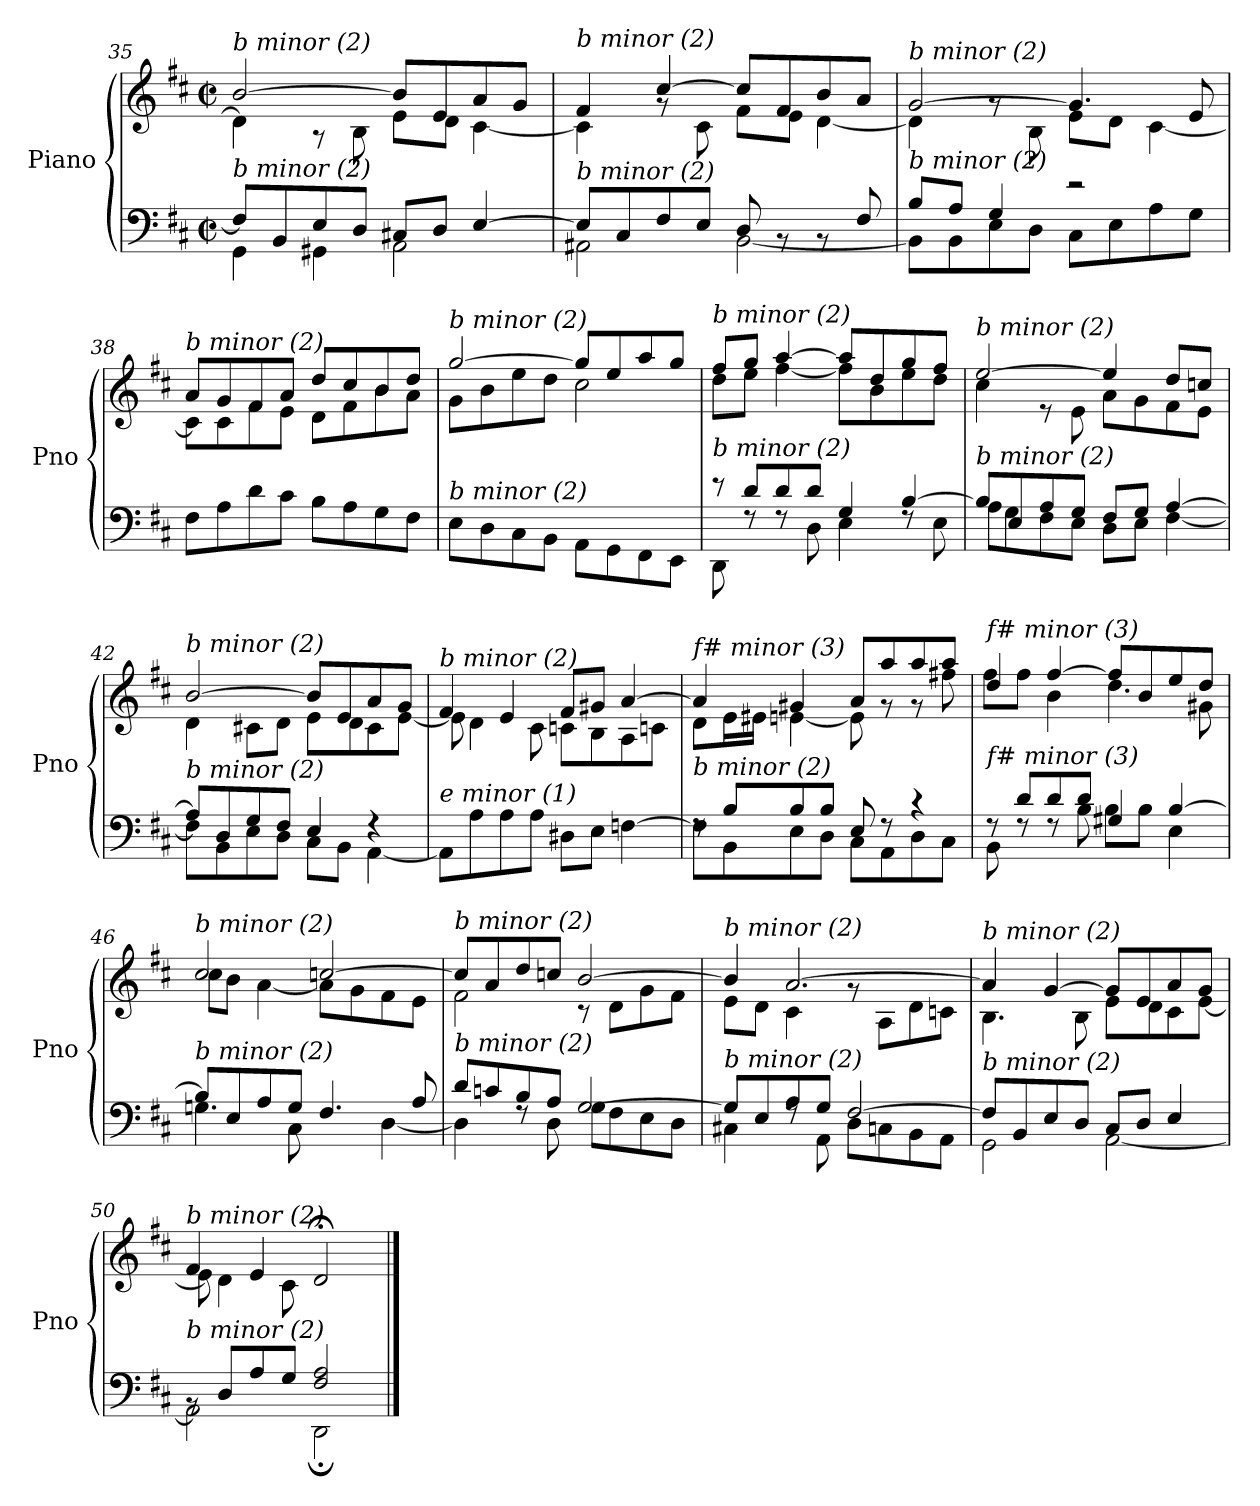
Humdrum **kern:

**kern	**kern
*part1	*part1
*staff2	*staff1
*I"Piano	*
*I'Pno	*
*clefF4	*clefG2
*k[f#c#]	*k[f#c#]
*M2/2	*M2/2
*met(c|)	*met(c|)
=35	=35
*^	*^
!	!	!LO:TX:i:t=b minor (2)	!
!LO:TX:i:t=b minor (2)	!	!	!
8F#/L]	4GG\	[2b/	4d\]
8BB/	.	.	.
8E/	4GG#X\	.	8r
8D/J	.	.	8B\
8C#X/L	2AA\	8b/L]	8e\L
8D/J	.	8e/	8d\J
[4E/	.	8a/	[4c#\
.	.	8g/J	.
!!LO:LB:g=z	!!
=36	=36	=36	=36
!	!	!LO:TX:i:t=b minor (2)	!
!LO:TX:i:t=b minor (2)	!	!	!
8E/L]	2AA#X\	4f#/	4c#\]
8C#/	.	.	.
8F#/	.	[4cc#/	8rg
8E/J	.	.	8c#\
8D/	[2BB\	8cc#/L]	8f#\L
8rBB	.	8f#/	8e\J
8rBB	.	8b/	[4d\
8F#/	.	8a/J	.
=37	=37	=37	=37
!	!	!LO:TX:i:t=b minor (2)	!
!LO:TX:i:t=b minor (2)	!	!	!
8B/L	8BB\L]	[2g/	4d\]
8A/J	8BB\	.	.
4G/	8E\	.	8rg
.	8D\J	.	8B\
2r	8C#\L	4.g/]	8e\L
.	8E\	.	8d\J
.	8A\	.	[4c#\
.	8G\J	8e/	.
=38	=38	=38	=38
!	!	!LO:TX:i:t=b minor (2)	!
!LO:TX:i:t=b minor (2)	!	!	!
*v	*v	*	*
8F#\L	8a/L	8c#\L]
8A\	8g/	8c#\
8d\	8f#/	8f#\
8c#\J	8a/J	8e\J
8B\L	8dd/L	8d\L
8A\	8cc#/	8f#\
8G\	8b/	8b\
8F#\J	8dd/J	8a\J
=39	=39	=39
!	!LO:TX:i:t=b minor (2)	!
!LO:TX:i:t=b minor (2)	!	!
8E\L	[2gg/	8g\L
8D\	.	8b\
8C#\	.	8ee\
8BB\J	.	8dd\J
8AA\L	8gg/L]	2cc#\
8GG\	8ee/	.
8FF#\	8aa/	.
8EE\J	8gg/J	.
=40	=40	=40
*^	*	*
!	!	!LO:TX:i:t=b minor (2)	!
!LO:TX:i:t=b minor (2)	!	!	!
8r	8DD\	8ff#/L	8dd\L
8d/L	8rF	8gg/J	8ee\J
8d/	8rF	[4aa/	[4ff#\
8d/J	8D\	.	.
4G/	4E\	8aa/L]	8ff#\L]
.	.	8dd/	8b\
[4B/	8rF	8gg/	8ee\
.	8E\	8ff#/J	8dd\J
!!LO:LB:g=z	!!
=41	=41	=41	=41
!	!	!LO:TX:i:t=b minor (2)	!
!LO:TX:i:t=b minor (2)	!	!	!
8B/L]	8A\L	[2ee/	4cc#\
8E/	8G\	.	.
8A/	8F#\	.	8r
8G/J	8E\J	.	8e\
8F#/L	8D\L	4ee/]	8a\L
8G/J	8E\J	.	8g\
[4A/	[4F#\	8dd/L	8f#\
.	.	8ccn/J	8e\J
=42	=42	=42	=42
!	!	!LO:TX:i:t=b minor (2)	!
!LO:TX:i:t=b minor (2)	!	!	!
8A/L]	8F#\L]	[2b/	4d\
8D/	8BB\	.	.
8G/	8E\	.	8c#X\L
8F#/J	8D\J	.	8d\J
4E/	8C#\L	8b/L]	8e\L
.	8BB\J	8e/	8d\
4r	[4AA\	8a/	8c#\
.	.	8g/J	[8e\J
*v	*v	*	*
=43	=43	=43
!	!LO:TX:i:t=b minor (2)	!
!LO:TX:i:t=e minor (1)	!	!
8AA\L]	4f#/	8e\]
8A\	.	4d\
8A\	4e/	.
8A\J	.	8c#\
8D#X\L	8f#/L	8cn\L
8E\J	8g#X/J	8B\
[4Fn\	[4a/	8A\
.	.	8cn\J
=44	=44	=44
*^	*	*
!	!	!LO:TX:i:t=f# minor (3)	!
!LO:TX:i:t=b minor (2)	!	!	!
8rF	8F\L]	4a/]	8d\L
8B/L	8BB\	.	16e\L
.	.	.	16e#Xi\JJ
8B/	8E\	4g#X/	[4e\
8B/J	8D\J	.	.
8E/	8C#\L	8a/L	8e\]
8r	8AA\	8aa/	8r
4r	8D\	8aa/	8r
.	8C#\J	8aa/J	8ff#X\
!!LO:PB:g=z	!!
=45	=45	=45	=45
!	!	!LO:TX:i:t=f# minor (3)	!
!LO:TX:i:t=f# minor (3)	!	!	!
8rF	8BB\	4dd/	8ff#\L
8d/L	8rF	.	8ff#\J
8d/	8rF	[4ff#/	4b\
8d/J	8B\	.	.
4G#X/	8B\L	8ff#/L]	4.dd\
.	8B\J	8b/	.
[4B/	4E\	8ee/	.
.	.	8dd/J	8g#X\
=46	=46	=46	=46
!	!	!LO:TX:i:t=b minor (2)	!
!LO:TX:i:t=b minor (2)	!	!	!
8B/L]	4.Gn\	2cc#/	8cc#\L
8E/	.	.	8b\J
8A/	.	.	[4a\
8G/J	8C#\	.	.
4.F#/	8F#\Lyy	[2ccn/	8a\L]
.	8E\J	.	8g\
.	[4D\	.	8f#\
8A/	.	.	8e\J
=47	=47	=47	=47
!	!	!LO:TX:i:t=b minor (2)	!
!LO:TX:i:t=b minor (2)	!	!	!
8d/L	4D\]	8cc/L]	2f#\
8cn/	.	8a/	.
8B/	8rF	8dd/	.
8A/J	8D\	8ccn/J	.
[2G/	8G\L	[2b/	8r
.	8F#\	.	8d\L
.	8E\	.	8g\
.	8D\J	.	8f#\J
!!LO:LB:g=z	!!
=48	=48	=48	=48
!	!	!LO:TX:i:t=b minor (2)	!
!LO:TX:i:t=b minor (2)	!	!	!
8G/L]	4C#X\	4b/]	8e\L
8E/	.	.	8d\J
8A/	8rF	[2.a/	4c#\
8G/J	8AA\	.	.
[2F#/	8D\L	.	8rg
.	8Cn\	.	8A\L
.	8BB\	.	8d\
.	8AA\J	.	8cn\J
=49	=49	=49	=49
!	!	!LO:TX:i:t=b minor (2)	!
!LO:TX:i:t=b minor (2)	!	!	!
8F#/L]	2GG\	4a/]	4.B\
8BB/	.	.	.
8E/	.	[4g/	.
8D/J	.	.	8B\
8C#/L	[2AA\	8g/L]	8e\L
8D/J	.	8e/	8d\
4E/	.	8a/	8c#\
.	.	8g/J	[8e\J
=50	=50	=50	=50
*	*^	*	*^
!	!	!	!LO:TX:i:t=b minor (2)	!	!
!LO:TX:i:t=b minor (2)	!	!	!	!	!
2ryy	8rBB	2AA\]	4f#/	8e\]	2ryy
.	8D/L	.	.	4d\	.
.	8A/	.	4e/	.	.
.	8G/J	.	.	8c#\	.
2F#/ 2A/	2DD;\	2ryy	2d;</	2ryy	2ryy
*v	*v	*v	*	*	*
*	*v	*v	*v
==	==
*-	*-
